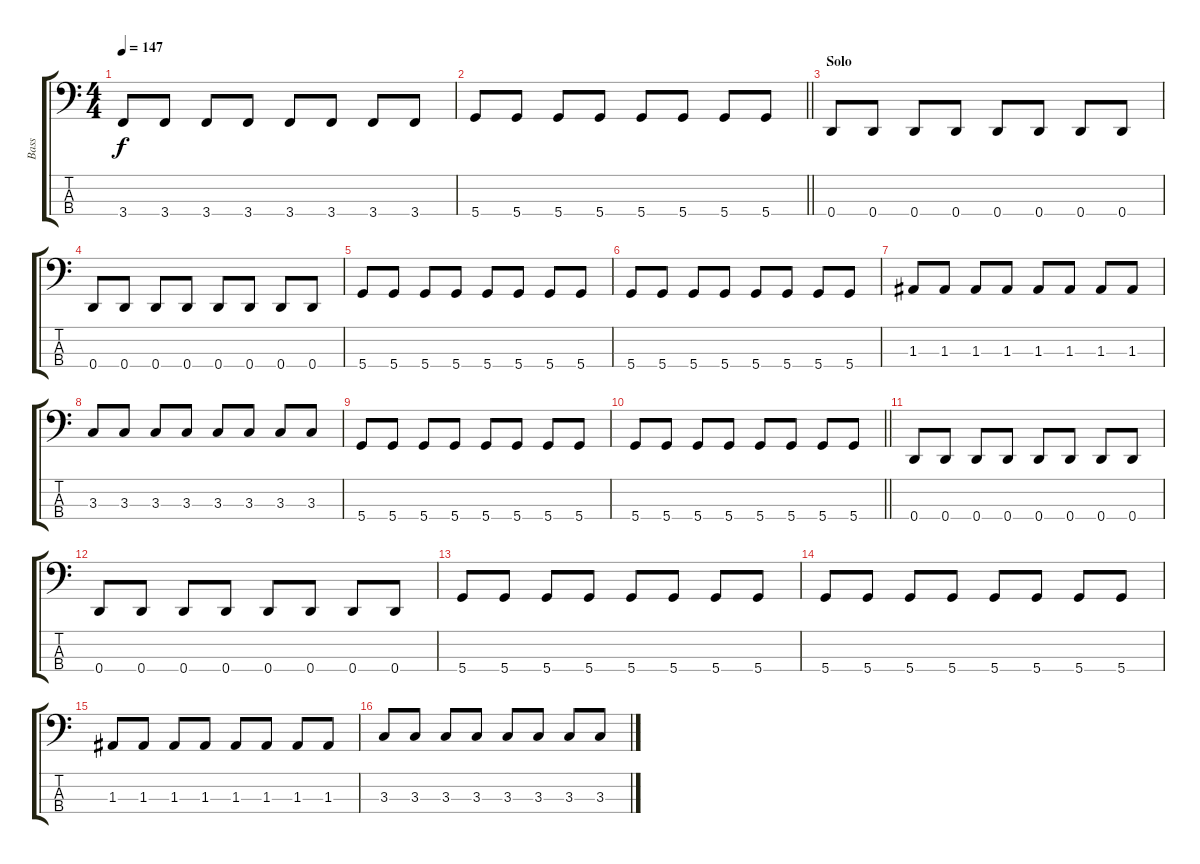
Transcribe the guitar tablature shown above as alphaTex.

\track ("Bass" "Bass") {instrument electricbassfinger}
\staff {score tabs}
\tuning (G2 D2 A1 D1) {hide}
\ts (4 4)
\tempo 147
\clef f4
\ks c
3.4.8{dy f} 3.4.8 3.4.8 3.4.8 3.4.8{txt ""} 3.4.8 3.4.8 3.4.8 |
\barLineRight lightlight
5.4.8 5.4.8 5.4.8 5.4.8 5.4.8 5.4.8 5.4.8 5.4.8 |
\section ("" "Solo")
0.4.8 0.4.8 0.4.8 0.4.8 0.4.8 0.4.8 0.4.8 0.4.8 |
0.4.8 0.4.8 0.4.8 0.4.8 0.4.8 0.4.8 0.4.8 0.4.8 |
5.4.8 5.4.8 5.4.8 5.4.8 5.4.8 5.4.8 5.4.8 5.4.8 |
5.4.8 5.4.8 5.4.8 5.4.8 5.4.8 5.4.8 5.4.8 5.4.8 |
1.3.8 1.3.8 1.3.8 1.3.8 1.3.8 1.3.8 1.3.8 1.3.8 |
3.3.8 3.3.8 3.3.8 3.3.8 3.3.8 3.3.8 3.3.8 3.3.8 |
5.4.8 5.4.8 5.4.8 5.4.8 5.4.8 5.4.8 5.4.8 5.4.8 |
\barLineRight lightlight
5.4.8 5.4.8 5.4.8 5.4.8 5.4.8 5.4.8 5.4.8 5.4.8 |
0.4.8 0.4.8 0.4.8 0.4.8 0.4.8 0.4.8 0.4.8 0.4.8 |
0.4.8 0.4.8 0.4.8 0.4.8 0.4.8 0.4.8 0.4.8 0.4.8 |
5.4.8 5.4.8 5.4.8 5.4.8 5.4.8 5.4.8 5.4.8 5.4.8 |
5.4.8 5.4.8 5.4.8 5.4.8 5.4.8 5.4.8 5.4.8 5.4.8 |
1.3.8 1.3.8 1.3.8 1.3.8 1.3.8 1.3.8 1.3.8 1.3.8 |
3.3.8 3.3.8 3.3.8 3.3.8 3.3.8 3.3.8 3.3.8 3.3.8
